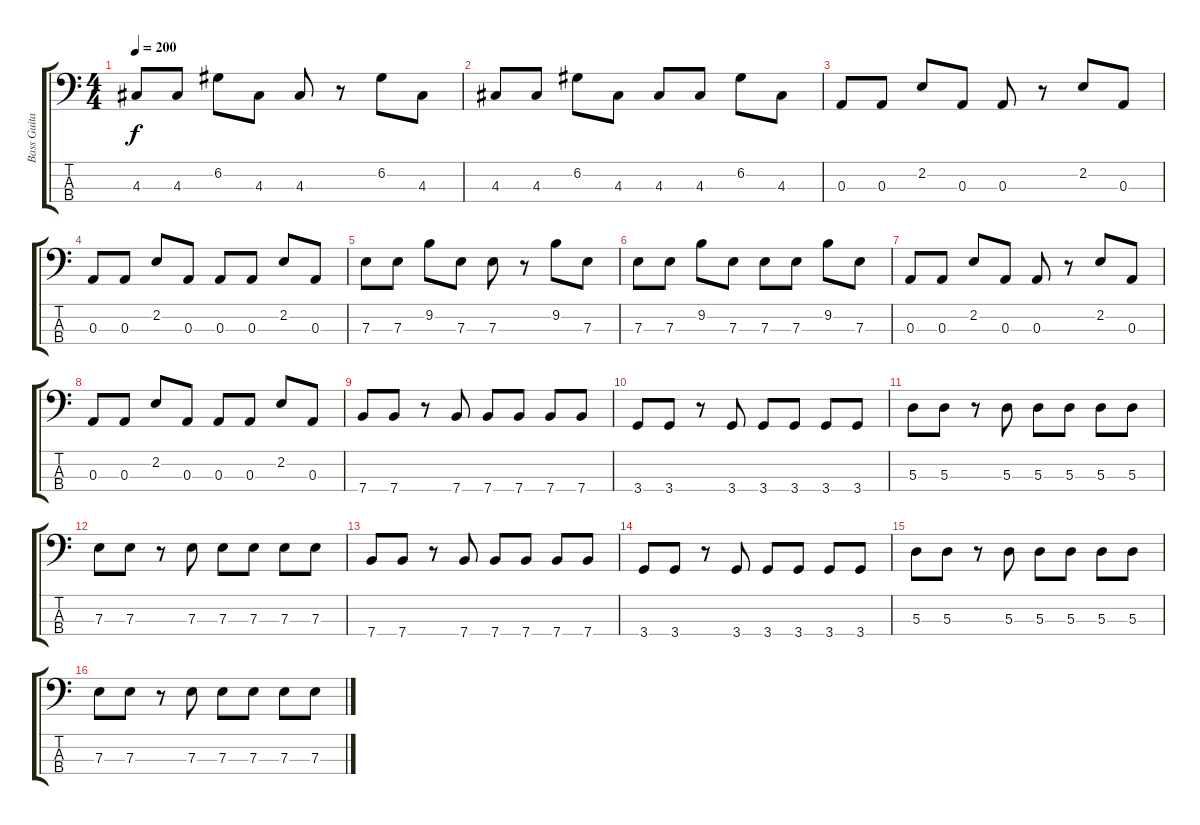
\track ("Bass Guitar" "Bass Guita") {instrument electricbassfinger}
\staff {score tabs}
\tuning (G2 D2 A1 E1) {hide}
\ts (4 4)
\tempo 200
\clef f4
\ks c
4.3.8{dy f} 4.3.8 6.2.8 4.3.8 4.3.8 r.8 6.2.8 4.3.8 |
4.3.8 4.3.8 6.2.8 4.3.8 4.3.8 4.3.8 6.2.8 4.3.8 |
0.3.8 0.3.8 2.2.8 0.3.8 0.3.8 r.8 2.2.8 0.3.8 |
0.3.8 0.3.8 2.2.8 0.3.8 0.3.8 0.3.8 2.2.8 0.3.8 |
7.3.8 7.3.8 9.2.8 7.3.8 7.3.8 r.8 9.2.8 7.3.8 |
7.3.8 7.3.8 9.2.8 7.3.8 7.3.8 7.3.8 9.2.8 7.3.8 |
0.3.8 0.3.8 2.2.8 0.3.8 0.3.8 r.8 2.2.8 0.3.8 |
0.3.8 0.3.8 2.2.8 0.3.8 0.3.8 0.3.8 2.2.8 0.3.8 |
7.4.8 7.4.8 r.8 7.4.8 7.4.8 7.4.8 7.4.8 7.4.8 |
3.4.8 3.4.8 r.8 3.4.8 3.4.8 3.4.8 3.4.8 3.4.8 |
5.3.8 5.3.8 r.8 5.3.8 5.3.8 5.3.8 5.3.8 5.3.8 |
7.3.8 7.3.8 r.8 7.3.8 7.3.8 7.3.8 7.3.8 7.3.8 |
7.4.8 7.4.8 r.8 7.4.8 7.4.8 7.4.8 7.4.8 7.4.8 |
3.4.8 3.4.8 r.8 3.4.8 3.4.8 3.4.8 3.4.8 3.4.8 |
5.3.8 5.3.8 r.8 5.3.8 5.3.8 5.3.8 5.3.8 5.3.8 |
7.3.8 7.3.8 r.8 7.3.8 7.3.8 7.3.8 7.3.8 7.3.8
